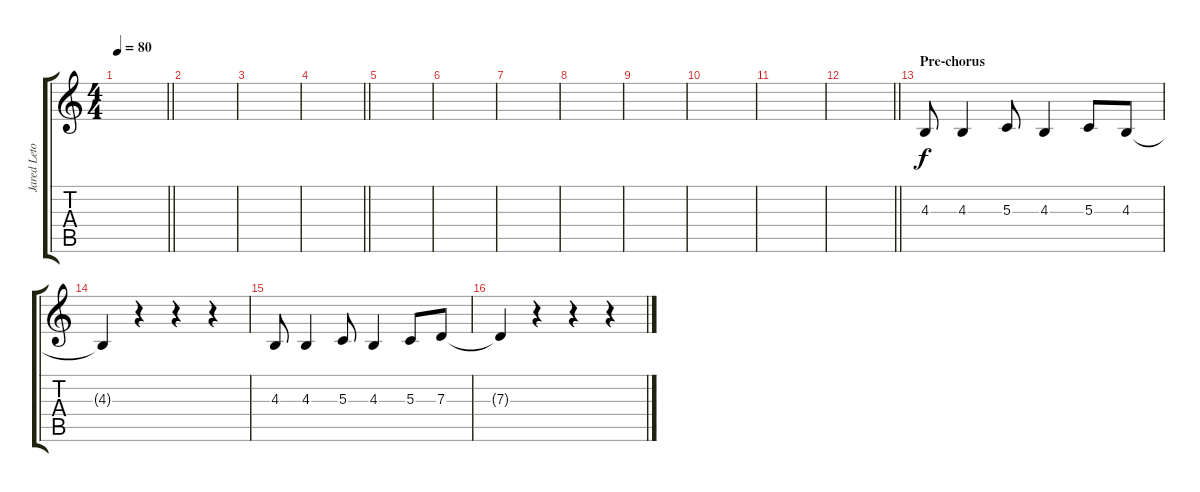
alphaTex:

\track ("Jared Leto (Backup Vocals)" "Jared Leto") {instrument clarinet}
\staff {score tabs}
\tuning (E4 B3 G3 D3 A2 E2) {hide}
\ts (4 4)
\tempo 80
\clef g2
\barLineRight lightlight
\ks c
|
|
|
\barLineRight lightlight
|
\section ("" "")
|
|
|
|
|
|
|
\barLineRight lightlight
|
\section ("" "Pre-chorus")
4.3.8{dy f} 4.3.4 5.3.8 4.3.4 5.3.8 4.3.8 |
4.3{t}.4 r.4 r.4 r.4 |
4.3.8 4.3.4 5.3.8 4.3.4 5.3.8 7.3.8 |
7.3{t}.4 r.4 r.4 r.4
